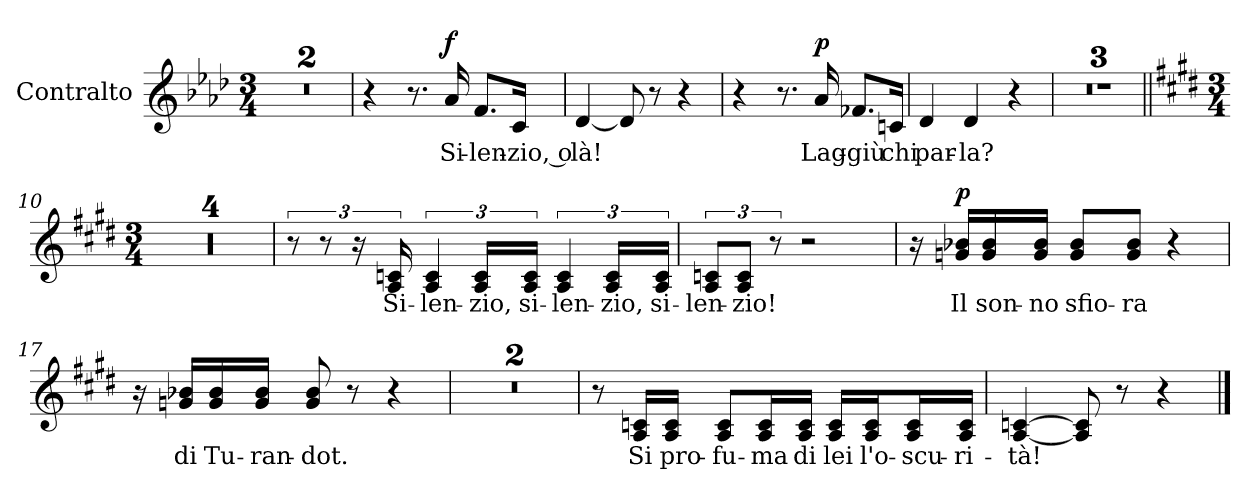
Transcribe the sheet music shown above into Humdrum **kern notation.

**kern	**text	**dynam
*part1	*part1	*part1
*staff1	*staff1	*staff1
*I"Contralto	*	*
*I'A.	*	*
*clefG2	*	*
*k[b-e-a-d-]	*	*
*M3/4	*	*
=1	=1	=1
2.r	.	.
=2	=2	=2
2.r	.	.
=3	=3	=3
4r	.	.
8.r	.	.
!	!LO:LY:b	!LO:DY:a
16a-/	Si-	f
!	!LO:LY:b	!
8.f/L	-len-	.
!	!LO:LY:b	!
16c/Jk	-zio, o	.
=4	=4	=4
!	!LO:LY:b	!
[4d-/	-là!	.
8d-/]	.	.
8r	.	.
4r	.	.
=5	=5	=5
4r	.	.
8.r	.	.
!	!LO:LY:b	!LO:DY:a
16a-/	Lag-	p
!	!LO:LY:b	!
8.f-X/L	-giù	.
!	!LO:LY:b	!
16cn/Jk	chi	.
=6	=6	=6
!	!LO:LY:b	!
4d-/	par-	.
!	!LO:LY:b	!
4d-/	-la?	.
4r	.	.
!!LO:LB:g=z
=7	=7	=7
2.r	.	.
=8	=8	=8
2.r	.	.
=9	=9	=9
2.r	.	.
=10||	=10||	=10||
*k[f#c#g#d#]	*	*
*M3/4	*	*
2.r	.	.
!!LO:PB:g=z
=11	=11	=11
2.r	.	.
=12	=12	=12
2.r	.	.
!!LO:LB:g=z
=13	=13	=13
2.r	.	.
=14	=14	=14
12r	.	.
12r	.	.
24r	.	.
!	!LO:LY:b	!
24A/ 24cn/	Si-	.
!	!LO:LY:b	!
6A/ 6c/	-len-	.
!	!LO:LY:b	!
24A/ 24c/LL	-zio,	.
!	!LO:LY:b	!
24A/ 24c/JJ	si-	.
!	!LO:LY:b	!
6A/ 6c/	-len-	.
!	!LO:LY:b	!
24A/ 24c/LL	-zio,	.
!	!LO:LY:b	!
24A/ 24c/JJ	si-	.
!!LO:PB:g=z
=15	=15	=15
!	!LO:LY:b	!
12A/ 12cn/L	-len-	.
!	!LO:LY:b	!
12A/ 12c/J	-zio!	.
12r	.	.
2r	.	.
=16	=16	=16
16r	.	.
!	!LO:LY:b	!LO:DY:a
16gn/ 16b-X/LL	Il	p
!	!LO:LY:b	!
16g/ 16b-/	son-	.
!	!LO:LY:b	!
16g/ 16b-/JJ	-no	.
!	!LO:LY:b	!
8g/ 8b-/L	sfio-	.
!	!LO:LY:b	!
8g/ 8b-/J	-ra	.
4r	.	.
!!LO:LB:g=z
=17	=17	=17
16r	.	.
!	!LO:LY:b	!
16gn/ 16b-X/LL	di	.
!	!LO:LY:b	!
16g/ 16b-/	Tu-	.
!	!LO:LY:b	!
16g/ 16b-/JJ	-ran-	.
!	!LO:LY:b	!
8g/ 8b-/	-dot.	.
8r	.	.
4r	.	.
=18	=18	=18
2.r	.	.
!!LO:PB:g=z
=19	=19	=19
2.r	.	.
=20	=20	=20
8r	.	.
!	!LO:LY:b	!
16A/ 16cn/LL	Si	.
!	!LO:LY:b	!
16A/ 16c/JJ	pro-	.
!	!LO:LY:b	!
8A/ 8c/L	-fu-	.
!	!LO:LY:b	!
16A/ 16c/L	-ma	.
!	!LO:LY:b	!
16A/ 16c/JJ	di	.
!	!LO:LY:b	!
16A/ 16c/LL	lei	.
!	!LO:LY:b	!
16A/ 16c/J	l'o-	.
!	!LO:LY:b	!
16A/ 16c/L	-scu-	.
!	!LO:LY:b	!
16A/ 16c/JJ	-ri-	.
!!LO:LB:g=z
=21	=21	=21
!	!LO:LY:b	!
[4A/ [4cn/	-tà!	.
8A/] 8c/]	.	.
8r	.	.
4r	.	.
==	==	==
*-	*-	*-
